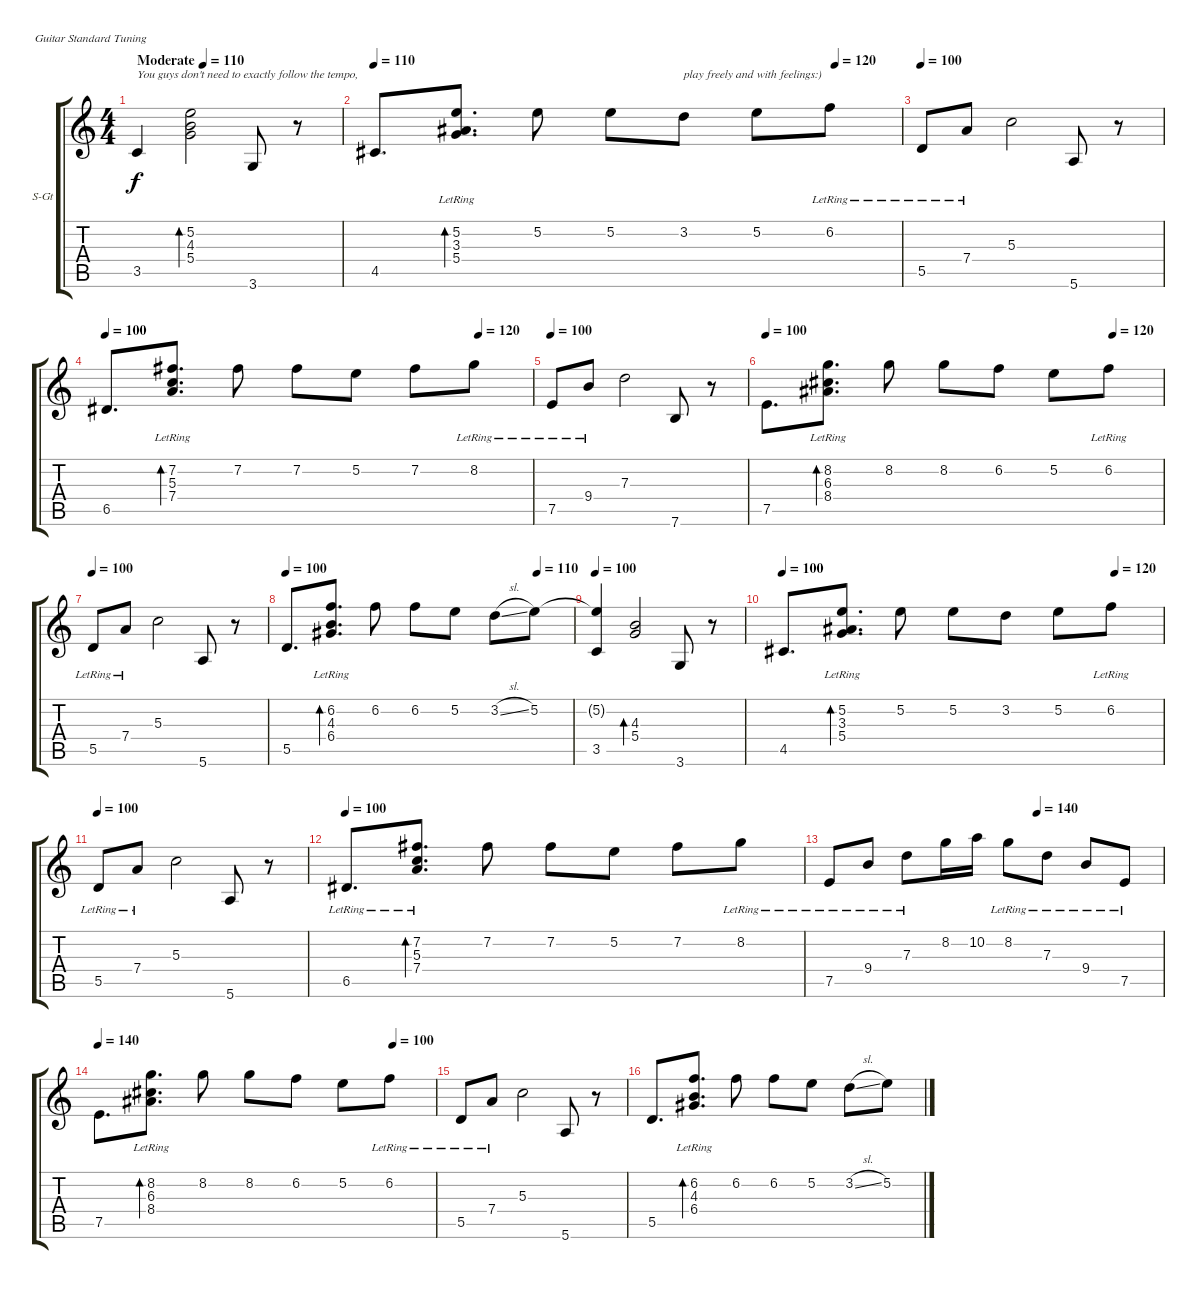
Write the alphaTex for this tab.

\bracketExtendMode groupsimilarinstruments
\firstSystemTrackNameOrientation horizontal
\otherSystemsTrackNameOrientation horizontal
\track ("Track 1" "S-Gt") {instrument acousticguitarsteel}
\staff {score tabs}
\tuning (E4 B3 G3 D3 A2 E2)
\ts (4 4)
\beaming (8 2 2 2 2)
\tempo (110 "Moderate")
\clef g2
\ks c
3.5.4{txt "You guys don't need to exactly follow the tempo," dy f instrument acousticguitarsteel} (5.2 4.3 5.4).2{bd 480} 3.6.8 r.8 |
\tempo 110
\tempo (120 0.875)
4.5.8{d} (5.2 3.3{lr} 5.4{lr}).8{d bd 480} 5.2.8 5.2.8 3.2.8{txt "play freely and with feelings:)"} 5.2.8 6.2{lr}.8 |
\tempo 100
5.5{lr}.8 7.4{lr}.8 5.3.2 5.6.8 r.8 |
\tempo 100
\tempo (120 0.875)
6.5.8{d} (7.2 5.3{lr} 7.4{lr}).8{d bd 480} 7.2.8 7.2.8 5.2.8 7.2.8 8.2{lr}.8 |
\tempo 100
7.5{lr}.8 9.4{lr}.8 7.3.2 7.6.8 r.8 |
\tempo 100
\tempo (120 0.875)
7.5.8{d} (8.2 6.3{lr} 8.4{lr}).8{d bd 480} 8.2.8 8.2.8 6.2.8 5.2.8 6.2{lr}.8 |
\tempo 100
5.5{lr}.8 7.4{lr}.8 5.3.2 5.6.8 r.8 |
\tempo 100
\tempo (110 0.875)
5.5.8{d} (6.2 4.3{lr} 6.4{lr}).8{d bd 480} 6.2.8 6.2.8 5.2.8 3.2{sl}.8 5.2.8 |
\tempo 100
(5.2{t} 3.5).4 (4.3 5.4).2{bd 480} 3.6.8 r.8 |
\tempo 100
\tempo (120 0.875)
4.5.8{d} (5.2 3.3{lr} 5.4{lr}).8{d bd 480} 5.2.8 5.2.8 3.2.8 5.2.8 6.2{lr}.8 |
\tempo 100
5.5{lr}.8 7.4{lr}.8 5.3.2 5.6.8 r.8 |
\tempo 100
6.5{lr}.8{d} (7.2 5.3{lr} 7.4{lr}).8{d bd 480} 7.2.8 7.2.8 5.2.8 7.2.8 8.2{lr}.8 |
\tempo (140 0.625)
7.5{lr}.8 9.4{lr}.8 7.3{lr}.8 8.2.16 10.2.16 8.2{lr}.8 7.3{lr}.8 9.4{lr}.8 7.5{lr}.8 |
\tempo 140
\tempo (100 0.875)
7.5.8{d} (8.2 6.3{lr} 8.4{lr}).8{d bd 480} 8.2.8 8.2.8 6.2.8 5.2.8 6.2{lr}.8 |
5.5{lr}.8 7.4{lr}.8 5.3.2 5.6.8 r.8 |
5.5.8{d} (6.2 4.3{lr} 6.4{lr}).8{d bd 480} 6.2.8 6.2.8 5.2.8 3.2{sl}.8 5.2.8
